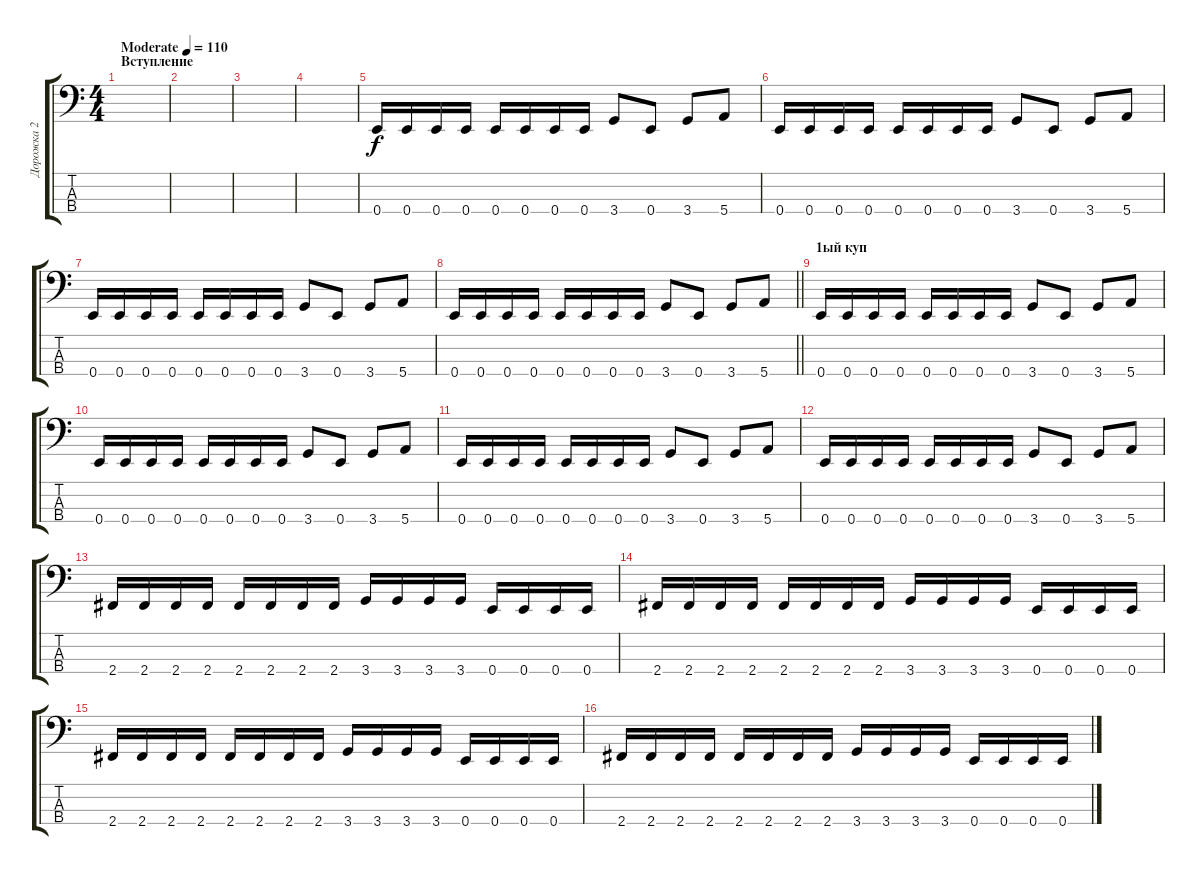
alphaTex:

\track ("Дорожка 2" "Дорожка 2") {instrument electricbasspick}
\staff {score tabs}
\tuning (G2 D2 A1 E1) {hide}
\ts (4 4)
\section ("" "Вступление")
\tempo (110 "Moderate")
\clef f4
\ks c
|
|
|
|
0.4.16 0.4.16 0.4.16 0.4.16 0.4.16 0.4.16 0.4.16 0.4.16 3.4.8 0.4.8 3.4.8 5.4.8 |
0.4.16 0.4.16 0.4.16 0.4.16 0.4.16 0.4.16 0.4.16 0.4.16 3.4.8 0.4.8 3.4.8 5.4.8 |
0.4.16 0.4.16 0.4.16 0.4.16 0.4.16 0.4.16 0.4.16 0.4.16 3.4.8 0.4.8 3.4.8 5.4.8 |
\barLineRight lightlight
0.4.16 0.4.16 0.4.16 0.4.16 0.4.16 0.4.16 0.4.16 0.4.16 3.4.8 0.4.8 3.4.8 5.4.8 |
\section ("" "1ый куп")
0.4.16 0.4.16 0.4.16 0.4.16 0.4.16 0.4.16 0.4.16 0.4.16 3.4.8 0.4.8 3.4.8 5.4.8 |
0.4.16 0.4.16 0.4.16 0.4.16 0.4.16 0.4.16 0.4.16 0.4.16 3.4.8 0.4.8 3.4.8 5.4.8 |
0.4.16 0.4.16 0.4.16 0.4.16 0.4.16 0.4.16 0.4.16 0.4.16 3.4.8 0.4.8 3.4.8 5.4.8 |
0.4.16 0.4.16 0.4.16 0.4.16 0.4.16 0.4.16 0.4.16 0.4.16 3.4.8 0.4.8 3.4.8 5.4.8 |
2.4.16 2.4.16 2.4.16 2.4.16 2.4.16 2.4.16 2.4.16 2.4.16 3.4.16 3.4.16 3.4.16 3.4.16 0.4.16 0.4.16 0.4.16 0.4.16 |
2.4.16 2.4.16 2.4.16 2.4.16 2.4.16 2.4.16 2.4.16 2.4.16 3.4.16 3.4.16 3.4.16 3.4.16 0.4.16 0.4.16 0.4.16 0.4.16 |
2.4.16 2.4.16 2.4.16 2.4.16 2.4.16 2.4.16 2.4.16 2.4.16 3.4.16 3.4.16 3.4.16 3.4.16 0.4.16 0.4.16 0.4.16 0.4.16 |
2.4.16 2.4.16 2.4.16 2.4.16 2.4.16 2.4.16 2.4.16 2.4.16 3.4.16 3.4.16 3.4.16 3.4.16 0.4.16 0.4.16 0.4.16 0.4.16
